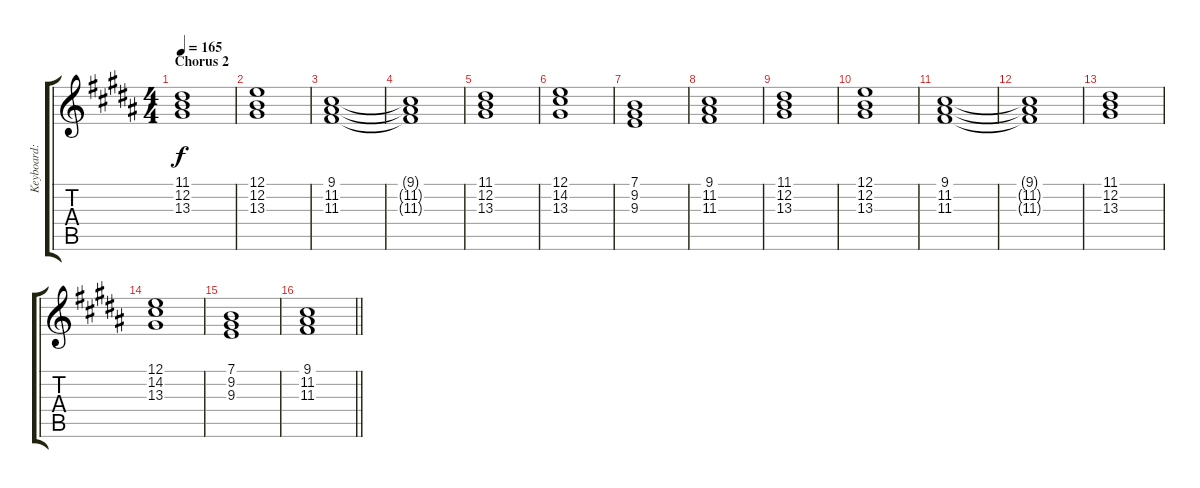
\track ("Keyboard: Juha Mäenpää" "Keyboard: ") {instrument stringensemble1}
\staff {score tabs}
\tuning (E4 B3 G3 D3 A2 E2) {hide}
\ts (4 4)
\section ("" "Chorus 2")
\tempo 165
\clef g2
\ks g#minor
(11.1 12.2 13.3).1{dy f} |
(12.1 12.2 13.3).1 |
(9.1 11.2 11.3).1 |
(9.1{t} 11.2{t} 11.3{t}).1 |
(11.1 12.2 13.3).1 |
(12.1 14.2 13.3).1 |
(7.1 9.2 9.3).1 |
(9.1 11.2 11.3).1 |
(11.1 12.2 13.3).1 |
(12.1 12.2 13.3).1 |
(9.1 11.2 11.3).1 |
(9.1{t} 11.2{t} 11.3{t}).1 |
(11.1 12.2 13.3).1 |
(12.1 14.2 13.3).1 |
(7.1 9.2 9.3).1 |
\barLineRight lightlight
(9.1 11.2 11.3).1
